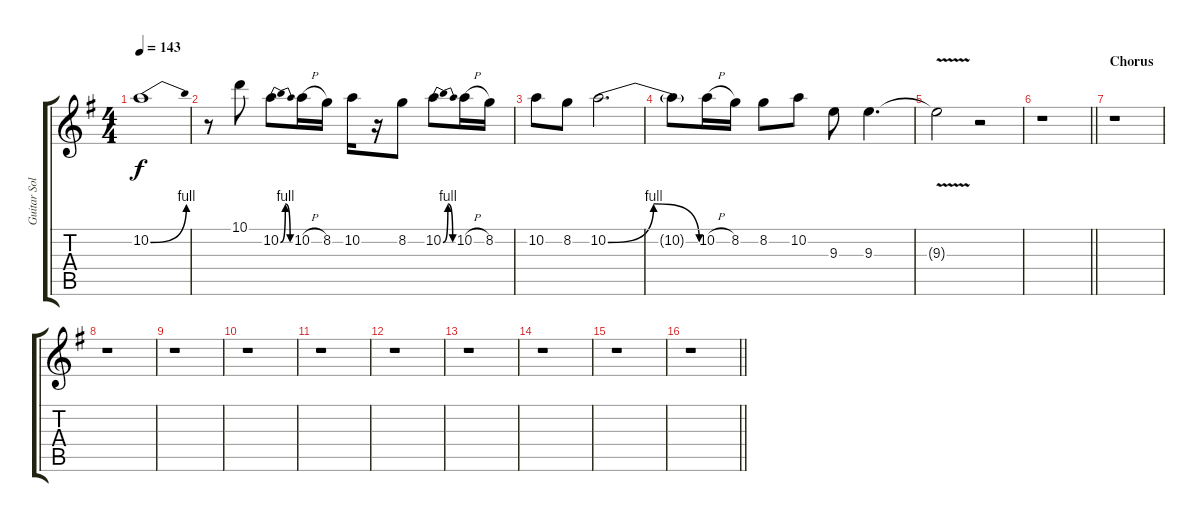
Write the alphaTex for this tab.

\track ("Guitar Solo" "Guitar Sol") {instrument distortionguitar}
\staff {score tabs}
\tuning (E4 B3 G3 D3 A2 E2) {hide}
\ts (4 4)
\tempo 143
\clef g2
\ks g
10.2{be (bend 0 0 60 4)}.1{dy f} |
r.8 10.1.8 10.2{be (bendrelease 0 0 30 4 30 4 60 0)}.8 10.2{h}.16 8.2.16 10.2.16 r.16 8.2.8 10.2{be (bendrelease 0 0 25 4 34 4 60 0)}.8 10.2{h}.16 8.2.16 |
10.2.8 8.2.8 10.2{be (bendrelease 0 0 15 4 50 4 60 0)}.2{d} |
10.2{t}.8 10.2{h}.16 8.2.16 8.2.8 10.2.8 9.3.8 9.3.4{d} |
9.3{v t}.2 r.2 |
\barLineRight lightlight
r.1 |
\section ("" "Chorus")
r.1 |
r.1 |
r.1 |
r.1 |
r.1 |
r.1 |
r.1 |
r.1 |
r.1 |
\barLineRight lightlight
r.1
